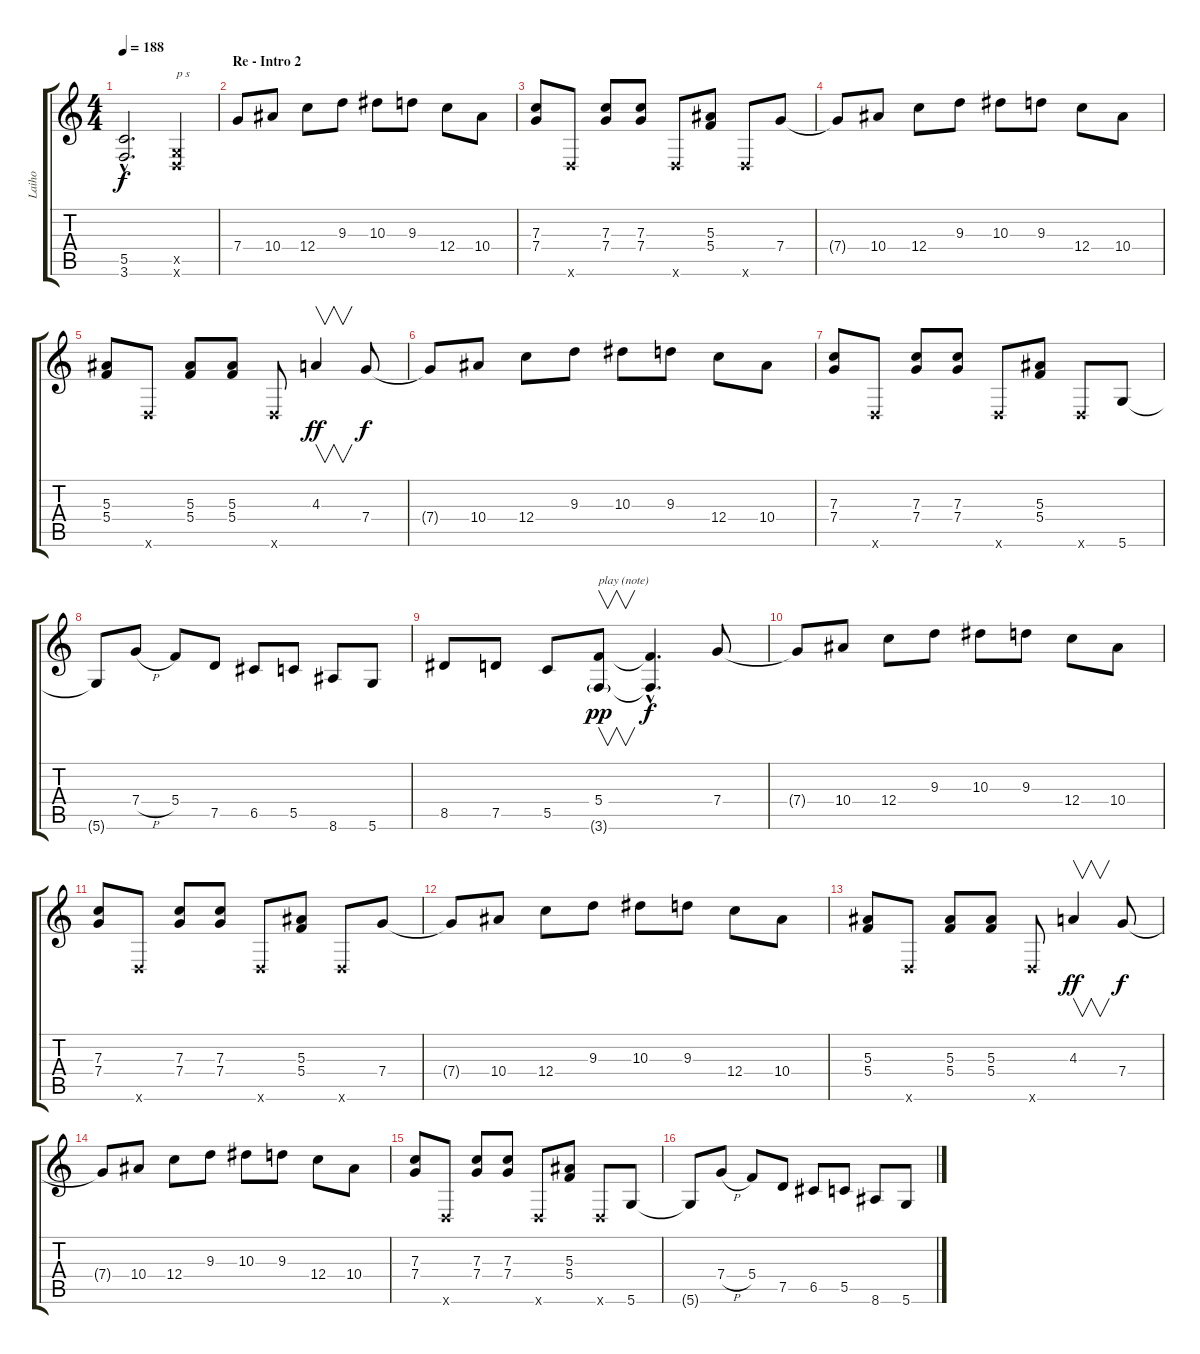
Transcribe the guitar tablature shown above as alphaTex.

\track ("Laiho" "Laiho") {instrument overdrivenguitar}
\staff {score tabs}
\tuning (D4 A3 F3 C3 G2 D2) {hide}
\ts (4 4)
\tempo 188
\clef g2
\ks c
(5.5{hac} 3.6{hac}).2{d dy f} (0.5{x} 0.6{x}).4{txt "p s"} |
\section ("" "Re - Intro 2")
7.4.8 10.4.8 12.4.8 9.3.8 10.3.8 9.3.8 12.4.8 10.4.8 |
(7.3 7.4).8 0.6{x}.8 (7.3 7.4).8 (7.3 7.4).8 0.6{x}.8 (5.3 5.4).8 0.6{x}.8 7.4.8 |
7.4{t}.8 10.4.8 12.4.8 9.3.8 10.3.8 9.3.8 12.4.8 10.4.8 |
(5.3 5.4).8 0.6{x}.8 (5.3 5.4).8 (5.3 5.4).8 0.6{x}.8 4.3.4{v dy ff instrument guitarharmonics} 7.4.8{dy f instrument overdrivenguitar} |
7.4{t}.8 10.4.8 12.4.8 9.3.8 10.3.8 9.3.8 12.4.8 10.4.8 |
(7.3 7.4).8 0.6{x}.8 (7.3 7.4).8 (7.3 7.4).8 0.6{x}.8 (5.3 5.4).8 0.6{x}.8 5.6.8 |
5.6{t}.8 7.4{h}.8 5.4.8 7.5.8 6.5.8 5.5.8 8.6.8 5.6.8 |
8.5.8 7.5.8 5.5.8 (5.4 3.6{g}).8{v txt "play (note)" dy pp instrument guitarharmonics} (5.4{hac t} 3.6{hac t}).4{d dy f} 7.4.8{instrument overdrivenguitar} |
7.4{t}.8 10.4.8 12.4.8 9.3.8 10.3.8 9.3.8 12.4.8 10.4.8 |
(7.3 7.4).8 0.6{x}.8 (7.3 7.4).8 (7.3 7.4).8 0.6{x}.8 (5.3 5.4).8 0.6{x}.8 7.4.8 |
7.4{t}.8 10.4.8 12.4.8 9.3.8 10.3.8 9.3.8 12.4.8 10.4.8 |
(5.3 5.4).8 0.6{x}.8 (5.3 5.4).8 (5.3 5.4).8 0.6{x}.8 4.3.4{v dy ff instrument guitarharmonics} 7.4.8{dy f instrument overdrivenguitar} |
7.4{t}.8 10.4.8 12.4.8 9.3.8 10.3.8 9.3.8 12.4.8 10.4.8 |
(7.3 7.4).8 0.6{x}.8 (7.3 7.4).8 (7.3 7.4).8 0.6{x}.8 (5.3 5.4).8 0.6{x}.8 5.6.8 |
5.6{t}.8 7.4{h}.8 5.4.8 7.5.8 6.5.8 5.5.8 8.6.8 5.6.8
